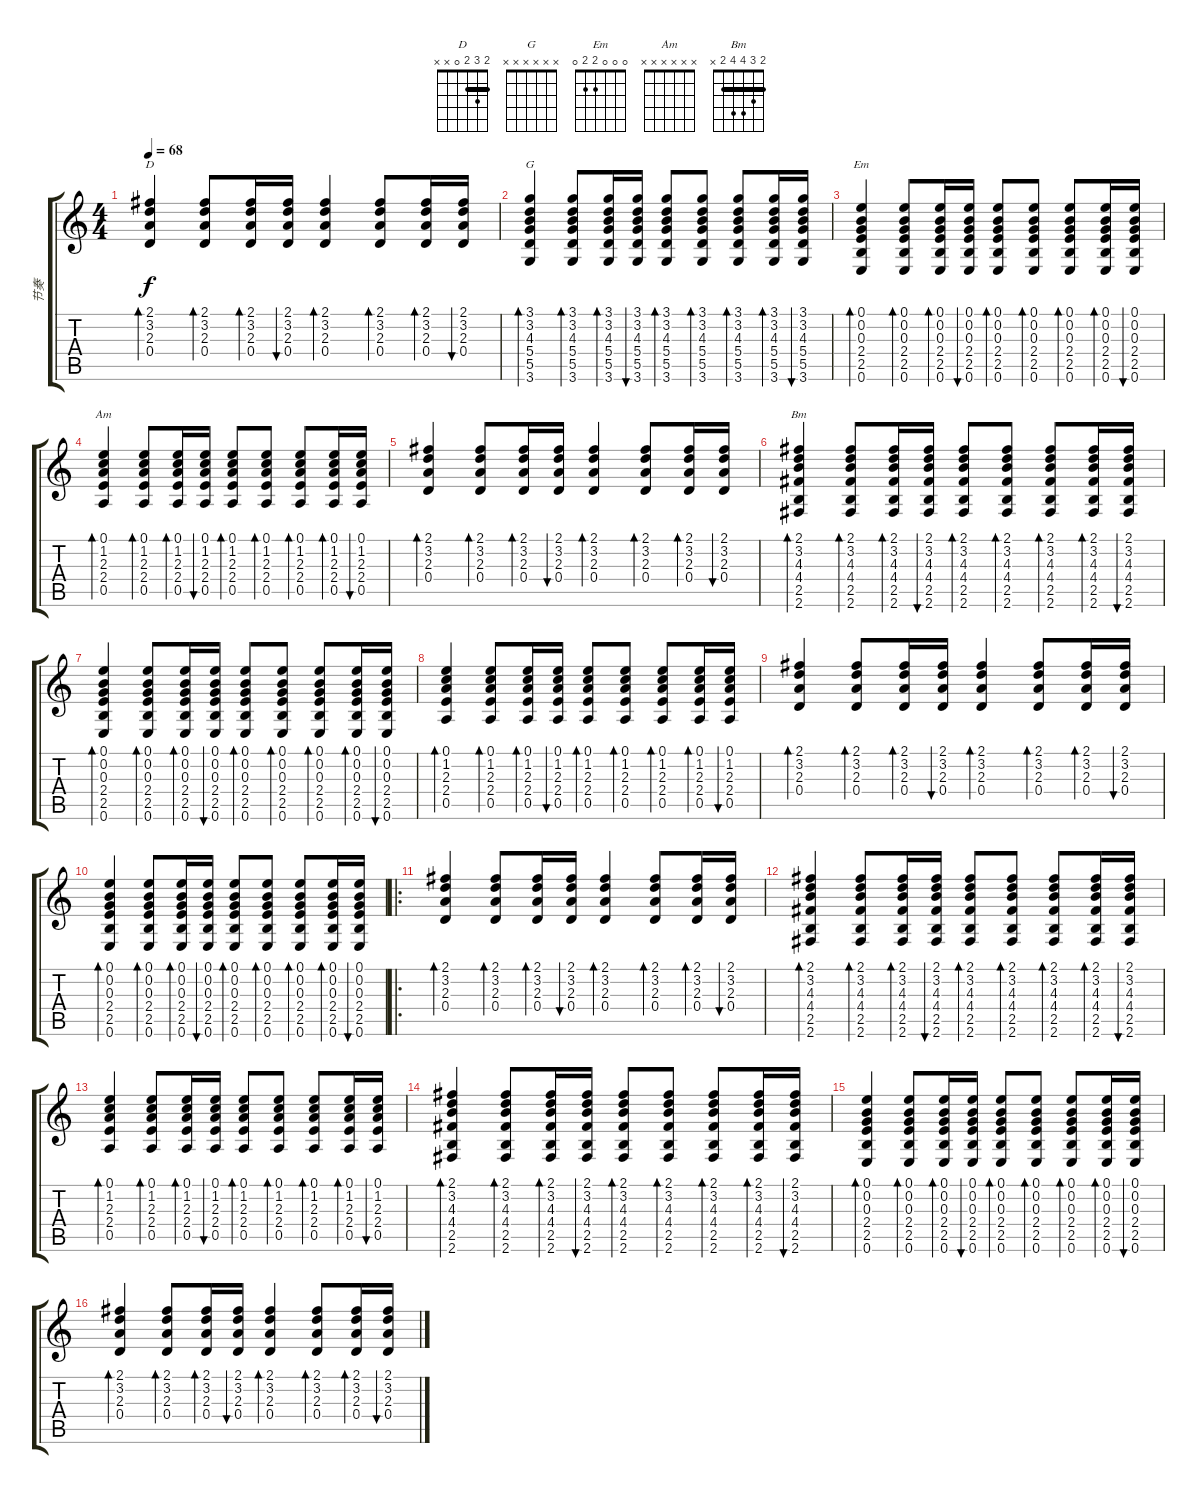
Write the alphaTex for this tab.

\track ("节奏" "节奏") {instrument acousticguitarsteel}
\staff {score tabs}
\tuning (E4 B3 G3 D3 A2 E2) {hide}
\chord ("D" 2 3 2 0 x x) {barre 2}
\chord ("G" x x x x x x)
\chord ("Em" 0 0 0 2 2 0)
\chord ("Am" x x x x x x)
\chord ("Bm" 2 3 4 4 2 x) {barre 2}
\ts (4 4)
\tempo 68
\clef g2
\ks c
(2.1 3.2 2.3 0.4).4{bd 60 ch "D" dy f} (2.1 3.2 2.3 0.4).8{bd 60} (2.1 3.2 2.3 0.4).16{bd 60} (2.1 3.2 2.3 0.4).16{bu 60} (2.1 3.2 2.3 0.4).4{bd 60} (2.1 3.2 2.3 0.4).8{bd 60} (2.1 3.2 2.3 0.4).16{bd 60} (2.1 3.2 2.3 0.4).16{bu 60} |
(3.1 3.2 4.3 5.4 5.5 3.6).4{bd 30 ch "G"} (3.1 3.2 4.3 5.4 5.5 3.6).8{bd 30} (3.1 3.2 4.3 5.4 5.5 3.6).16{bd 30} (3.1 3.2 4.3 5.4 5.5 3.6).16{bu 30} (3.1 3.2 4.3 5.4 5.5 3.6).8{bd 30} (3.1 3.2 4.3 5.4 5.5 3.6).8{bd 30} (3.1 3.2 4.3 5.4 5.5 3.6).8{bd 30} (3.1 3.2 4.3 5.4 5.5 3.6).16{bd 30} (3.1 3.2 4.3 5.4 5.5 3.6).16{bu 30} |
(0.1 0.2 0.3 2.4 2.5 0.6).4{bd 60 ch "Em"} (0.1 0.2 0.3 2.4 2.5 0.6).8{bd 60} (0.1 0.2 0.3 2.4 2.5 0.6).16{bd 60} (0.1 0.2 0.3 2.4 2.5 0.6).16{bu 60} (0.1 0.2 0.3 2.4 2.5 0.6).8{bd 60} (0.1 0.2 0.3 2.4 2.5 0.6).8{bd 60} (0.1 0.2 0.3 2.4 2.5 0.6).8{bd 60} (0.1 0.2 0.3 2.4 2.5 0.6).16{bd 60} (0.1 0.2 0.3 2.4 2.5 0.6).16{bu 60} |
(0.1 1.2 2.3 2.4 0.5).4{bd 30 ch "Am"} (0.1 1.2 2.3 2.4 0.5).8{bd 30} (0.1 1.2 2.3 2.4 0.5).16{bd 30} (0.1 1.2 2.3 2.4 0.5).16{bu 30} (0.1 1.2 2.3 2.4 0.5).8{bd 30} (0.1 1.2 2.3 2.4 0.5).8{bd 30} (0.1 1.2 2.3 2.4 0.5).8{bd 30} (0.1 1.2 2.3 2.4 0.5).16{bd 30} (0.1 1.2 2.3 2.4 0.5).16{bu 30} |
(2.1 3.2 2.3 0.4).4{bd 60} (2.1 3.2 2.3 0.4).8{bd 60} (2.1 3.2 2.3 0.4).16{bd 60} (2.1 3.2 2.3 0.4).16{bu 60} (2.1 3.2 2.3 0.4).4{bd 60} (2.1 3.2 2.3 0.4).8{bd 60} (2.1 3.2 2.3 0.4).16{bd 60} (2.1 3.2 2.3 0.4).16{bu 60} |
(2.1 3.2 4.3 4.4 2.5 2.6).4{bd 30 ch "Bm"} (2.1 3.2 4.3 4.4 2.5 2.6).8{bd 30} (2.1 3.2 4.3 4.4 2.5 2.6).16{bd 30} (2.1 3.2 4.3 4.4 2.5 2.6).16{bu 30} (2.1 3.2 4.3 4.4 2.5 2.6).8{bd 30} (2.1 3.2 4.3 4.4 2.5 2.6).8{bd 30} (2.1 3.2 4.3 4.4 2.5 2.6).8{bd 30} (2.1 3.2 4.3 4.4 2.5 2.6).16{bd 30} (2.1 3.2 4.3 4.4 2.5 2.6).16{bu 30} |
(0.1 0.2 0.3 2.4 2.5 0.6).4{bd 60} (0.1 0.2 0.3 2.4 2.5 0.6).8{bd 60} (0.1 0.2 0.3 2.4 2.5 0.6).16{bd 60} (0.1 0.2 0.3 2.4 2.5 0.6).16{bu 60} (0.1 0.2 0.3 2.4 2.5 0.6).8{bd 60} (0.1 0.2 0.3 2.4 2.5 0.6).8{bd 60} (0.1 0.2 0.3 2.4 2.5 0.6).8{bd 60} (0.1 0.2 0.3 2.4 2.5 0.6).16{bd 60} (0.1 0.2 0.3 2.4 2.5 0.6).16{bu 60} |
(0.1 1.2 2.3 2.4 0.5).4{bd 30} (0.1 1.2 2.3 2.4 0.5).8{bd 30} (0.1 1.2 2.3 2.4 0.5).16{bd 30} (0.1 1.2 2.3 2.4 0.5).16{bu 30} (0.1 1.2 2.3 2.4 0.5).8{bd 30} (0.1 1.2 2.3 2.4 0.5).8{bd 30} (0.1 1.2 2.3 2.4 0.5).8{bd 30} (0.1 1.2 2.3 2.4 0.5).16{bd 30} (0.1 1.2 2.3 2.4 0.5).16{bu 30} |
(2.1 3.2 2.3 0.4).4{bd 60} (2.1 3.2 2.3 0.4).8{bd 60} (2.1 3.2 2.3 0.4).16{bd 60} (2.1 3.2 2.3 0.4).16{bu 60} (2.1 3.2 2.3 0.4).4{bd 60} (2.1 3.2 2.3 0.4).8{bd 60} (2.1 3.2 2.3 0.4).16{bd 60} (2.1 3.2 2.3 0.4).16{bu 60} |
(0.1 0.2 0.3 2.4 2.5 0.6).4{bd 60} (0.1 0.2 0.3 2.4 2.5 0.6).8{bd 60} (0.1 0.2 0.3 2.4 2.5 0.6).16{bd 60} (0.1 0.2 0.3 2.4 2.5 0.6).16{bu 60} (0.1 0.2 0.3 2.4 2.5 0.6).8{bd 60} (0.1 0.2 0.3 2.4 2.5 0.6).8{bd 60} (0.1 0.2 0.3 2.4 2.5 0.6).8{bd 60} (0.1 0.2 0.3 2.4 2.5 0.6).16{bd 60} (0.1 0.2 0.3 2.4 2.5 0.6).16{bu 60} |
\ro
(2.1 3.2 2.3 0.4).4{bd 60} (2.1 3.2 2.3 0.4).8{bd 60} (2.1 3.2 2.3 0.4).16{bd 60} (2.1 3.2 2.3 0.4).16{bu 60} (2.1 3.2 2.3 0.4).4{bd 60} (2.1 3.2 2.3 0.4).8{bd 60} (2.1 3.2 2.3 0.4).16{bd 60} (2.1 3.2 2.3 0.4).16{bu 60} |
(2.1 3.2 4.3 4.4 2.5 2.6).4{bd 30} (2.1 3.2 4.3 4.4 2.5 2.6).8{bd 30} (2.1 3.2 4.3 4.4 2.5 2.6).16{bd 30} (2.1 3.2 4.3 4.4 2.5 2.6).16{bu 30} (2.1 3.2 4.3 4.4 2.5 2.6).8{bd 30} (2.1 3.2 4.3 4.4 2.5 2.6).8{bd 30} (2.1 3.2 4.3 4.4 2.5 2.6).8{bd 30} (2.1 3.2 4.3 4.4 2.5 2.6).16{bd 30} (2.1 3.2 4.3 4.4 2.5 2.6).16{bu 30} |
(0.1 1.2 2.3 2.4 0.5).4{bd 30} (0.1 1.2 2.3 2.4 0.5).8{bd 30} (0.1 1.2 2.3 2.4 0.5).16{bd 30} (0.1 1.2 2.3 2.4 0.5).16{bu 30} (0.1 1.2 2.3 2.4 0.5).8{bd 30} (0.1 1.2 2.3 2.4 0.5).8{bd 30} (0.1 1.2 2.3 2.4 0.5).8{bd 30} (0.1 1.2 2.3 2.4 0.5).16{bd 30} (0.1 1.2 2.3 2.4 0.5).16{bu 30} |
(2.1 3.2 4.3 4.4 2.5 2.6).4{bd 30} (2.1 3.2 4.3 4.4 2.5 2.6).8{bd 30} (2.1 3.2 4.3 4.4 2.5 2.6).16{bd 30} (2.1 3.2 4.3 4.4 2.5 2.6).16{bu 30} (2.1 3.2 4.3 4.4 2.5 2.6).8{bd 30} (2.1 3.2 4.3 4.4 2.5 2.6).8{bd 30} (2.1 3.2 4.3 4.4 2.5 2.6).8{bd 30} (2.1 3.2 4.3 4.4 2.5 2.6).16{bd 30} (2.1 3.2 4.3 4.4 2.5 2.6).16{bu 30} |
(0.1 0.2 0.3 2.4 2.5 0.6).4{bd 60} (0.1 0.2 0.3 2.4 2.5 0.6).8{bd 60} (0.1 0.2 0.3 2.4 2.5 0.6).16{bd 60} (0.1 0.2 0.3 2.4 2.5 0.6).16{bu 60} (0.1 0.2 0.3 2.4 2.5 0.6).8{bd 60} (0.1 0.2 0.3 2.4 2.5 0.6).8{bd 60} (0.1 0.2 0.3 2.4 2.5 0.6).8{bd 60} (0.1 0.2 0.3 2.4 2.5 0.6).16{bd 60} (0.1 0.2 0.3 2.4 2.5 0.6).16{bu 60} |
(2.1 3.2 2.3 0.4).4{bd 60} (2.1 3.2 2.3 0.4).8{bd 60} (2.1 3.2 2.3 0.4).16{bd 60} (2.1 3.2 2.3 0.4).16{bu 60} (2.1 3.2 2.3 0.4).4{bd 60} (2.1 3.2 2.3 0.4).8{bd 60} (2.1 3.2 2.3 0.4).16{bd 60} (2.1 3.2 2.3 0.4).16{bu 60}
